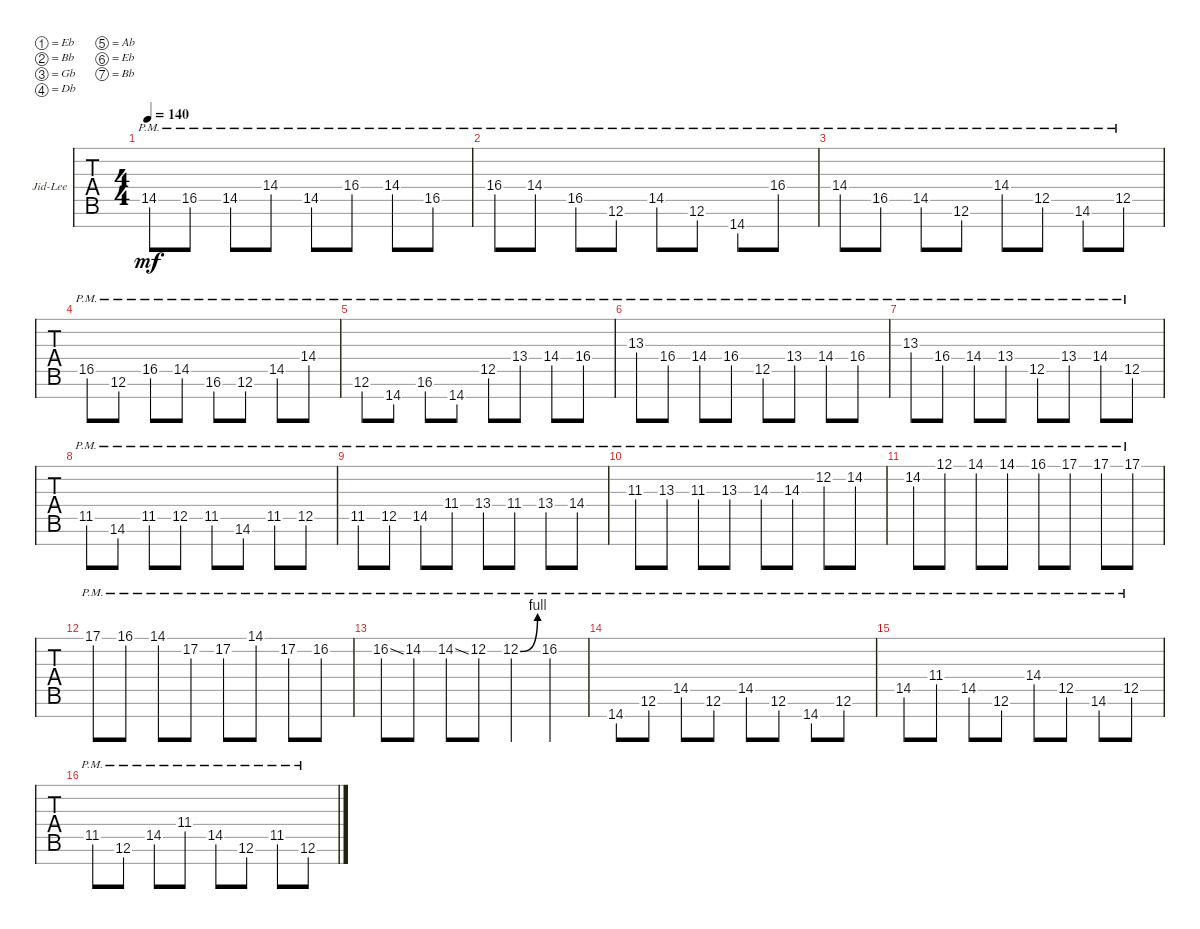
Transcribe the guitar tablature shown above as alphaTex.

\defaultSystemsLayout 4
\bracketExtendMode groupsimilarinstruments
\firstSystemTrackNameOrientation horizontal
\otherSystemsTrackNameOrientation horizontal
\track ("Jid-Lee" "Jid-Lee") {instrument distortionguitar}
\staff {tabs}
\tuning (Eb4 Bb3 Gb3 Db3 Ab2 Eb2 Bb1)
\ts (4 4)
\tempo 140
\clef g2
\ks c
14.5{pm}.8{dy mf} 16.5{pm}.8 14.5{pm}.8 14.4{pm}.8 14.5{pm}.8 16.4{pm}.8 14.4{pm}.8 16.5{pm}.8 |
16.4{pm}.8 14.4{pm}.8 16.5{pm}.8 12.6{pm}.8 14.5{pm}.8 12.6{pm}.8 14.7{pm}.8 16.4{pm}.8 |
14.4{pm}.8 16.5{pm}.8 14.5{pm}.8 12.6{pm}.8 14.4{pm}.8 12.5{pm}.8 14.6{pm}.8 12.5{pm}.8 |
16.5{pm}.8 12.6{pm}.8 16.5{pm}.8 14.5{pm}.8 16.6{pm}.8 12.6{pm}.8 14.5{pm}.8 14.4{pm}.8 |
12.6{pm}.8 14.7{pm}.8 16.6{pm}.8 14.7{pm}.8 12.5{pm}.8 13.4{pm}.8 14.4{pm}.8 16.4{pm}.8 |
13.3{pm}.8 16.4{pm}.8 14.4{pm}.8 16.4{pm}.8 12.5{pm}.8 13.4{pm}.8 14.4{pm}.8 16.4{pm}.8 |
13.3{pm}.8 16.4{pm}.8 14.4{pm}.8 13.4{pm}.8 12.5{pm}.8 13.4{pm}.8 14.4{pm}.8 12.5{pm}.8 |
11.5{pm}.8 14.6{pm}.8 11.5{pm}.8 12.5{pm}.8 11.5{pm}.8 14.6{pm}.8 11.5{pm}.8 12.5{pm}.8 |
11.5{pm}.8 12.5{pm}.8 14.5{pm}.8 11.4{pm}.8 13.4{pm}.8 11.4{pm}.8 13.4{pm}.8 14.4{pm}.8 |
11.3{pm}.8 13.3{pm}.8 11.3{pm}.8 13.3{pm}.8 14.3{pm}.8 14.3{pm}.8 12.2{pm}.8 14.2{pm}.8 |
14.2{pm}.8 12.1{pm}.8 14.1{pm}.8 14.1{pm}.8 16.1{pm}.8 17.1{pm}.8 17.1{pm}.8 17.1{pm}.8 |
17.1{pm}.8 16.1{pm}.8 14.1{pm}.8 17.2{pm}.8 17.2{pm}.8 14.1{pm}.8 17.2{pm}.8 16.2{pm}.8 |
16.2{ss pm}.8 14.2{pm}.8 14.2{ss pm}.8 12.2{pm}.8 12.2{be (bend 0 0 60 4) pm}.4 16.2{pm}.4 |
14.7{pm}.8 12.6{pm}.8 14.5{pm}.8 12.6{pm}.8 14.5{pm}.8 12.6{pm}.8 14.7{pm}.8 12.6{pm}.8 |
14.5{pm}.8 11.4{pm}.8 14.5{pm}.8 12.6{pm}.8 14.4{pm}.8 12.5{pm}.8 14.6{pm}.8 12.5{pm}.8 |
11.5{pm}.8 12.6{pm}.8 14.5{pm}.8 11.4{pm}.8 14.5{pm}.8 12.6{pm}.8 11.5{pm}.8 12.6{pm}.8
